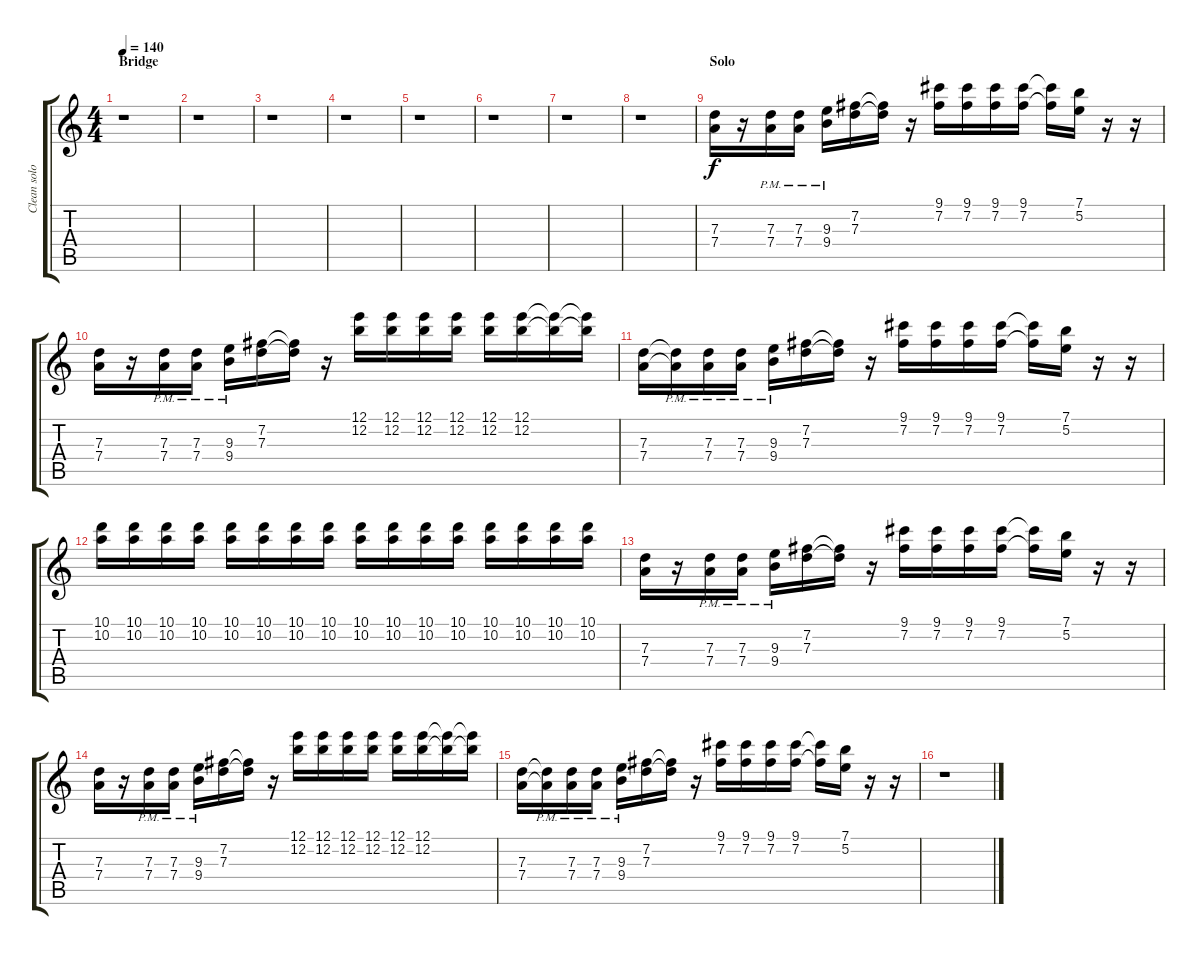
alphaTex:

\track ("Clean solo" "Clean solo") {instrument electricguitarclean}
\staff {score tabs}
\tuning (E4 B3 G3 D3 A2 E2) {hide}
\ts (4 4)
\section ("" "Bridge")
\tempo 140
\clef g2
\ks c
r.1{dy f} |
r.1 |
r.1 |
r.1 |
r.1 |
r.1 |
r.1 |
r.1 |
\section ("" "Solo")
(7.3 7.4).16 r.16 (7.3{pm} 7.4{pm}).16 (7.3{pm} 7.4{pm}).16 (9.3{pm} 9.4{pm}).16 (7.2 7.3).16 (7.2{t} 7.3{t}).16 r.16 (9.1 7.2).16 (9.1 7.2).16 (9.1 7.2).16 (9.1 7.2).16 (9.1{t} 7.2{t}).16 (7.1 5.2).16 r.16 r.16 |
(7.3 7.4).16 r.16 (7.3{pm} 7.4{pm}).16 (7.3{pm} 7.4{pm}).16 (9.3{pm} 9.4{pm}).16 (7.2 7.3).16 (7.2{t} 7.3{t}).16 r.16 (12.1 12.2).16 (12.1 12.2).16 (12.1 12.2).16 (12.1 12.2).16 (12.1 12.2).16 (12.1 12.2).16 (12.1{t} 12.2{t}).16 (12.1{t} 12.2{t}).16 |
(7.3 7.4).16 (7.3{pm t} 7.4{pm t}).16 (7.3{pm} 7.4{pm}).16 (7.3{pm} 7.4{pm}).16 (9.3{pm} 9.4{pm}).16 (7.2 7.3).16 (7.2{t} 7.3{t}).16 r.16 (9.1 7.2).16 (9.1 7.2).16 (9.1 7.2).16 (9.1 7.2).16 (9.1{t} 7.2{t}).16 (7.1 5.2).16 r.16 r.16 |
(10.1 10.2).16 (10.1 10.2).16 (10.1 10.2).16 (10.1 10.2).16 (10.1 10.2).16 (10.1 10.2).16 (10.1 10.2).16 (10.1 10.2).16 (10.1 10.2).16 (10.1 10.2).16 (10.1 10.2).16 (10.1 10.2).16 (10.1 10.2).16 (10.1 10.2).16 (10.1 10.2).16 (10.1 10.2).16 |
(7.3 7.4).16 r.16 (7.3{pm} 7.4{pm}).16 (7.3{pm} 7.4{pm}).16 (9.3{pm} 9.4{pm}).16 (7.2 7.3).16 (7.2{t} 7.3{t}).16 r.16 (9.1 7.2).16 (9.1 7.2).16 (9.1 7.2).16 (9.1 7.2).16 (9.1{t} 7.2{t}).16 (7.1 5.2).16 r.16 r.16 |
(7.3 7.4).16 r.16 (7.3{pm} 7.4{pm}).16 (7.3{pm} 7.4{pm}).16 (9.3{pm} 9.4{pm}).16 (7.2 7.3).16 (7.2{t} 7.3{t}).16 r.16 (12.1 12.2).16 (12.1 12.2).16 (12.1 12.2).16 (12.1 12.2).16 (12.1 12.2).16 (12.1 12.2).16 (12.1{t} 12.2{t}).16 (12.1{t} 12.2{t}).16 |
(7.3 7.4).16 (7.3{pm t} 7.4{pm t}).16 (7.3{pm} 7.4{pm}).16 (7.3{pm} 7.4{pm}).16 (9.3{pm} 9.4{pm}).16 (7.2 7.3).16 (7.2{t} 7.3{t}).16 r.16 (9.1 7.2).16 (9.1 7.2).16 (9.1 7.2).16 (9.1 7.2).16 (9.1{t} 7.2{t}).16 (7.1 5.2).16 r.16 r.16 |
r.1
